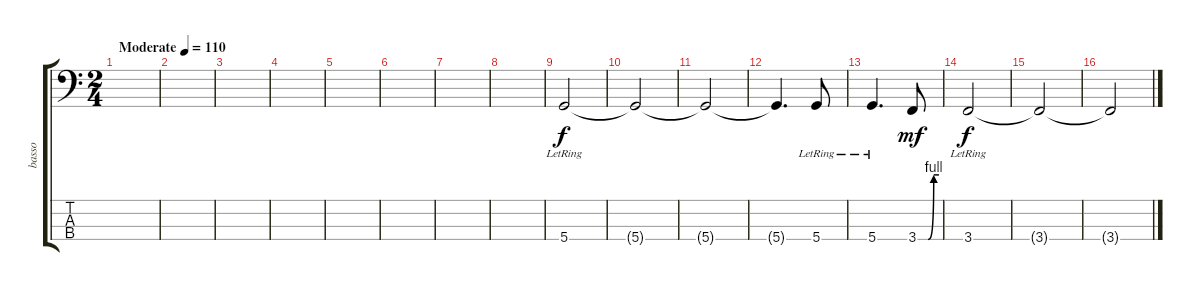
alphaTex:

\track ("basso" "basso") {instrument electricbassfinger}
\staff {score tabs}
\tuning (G2 D2 A1 D1) {hide}
\ts (2 4)
\tempo (110 "Moderate")
\clef f4
\ks c
|
|
|
|
|
|
|
|
5.4{lr}.2 |
5.4{t}.2 |
5.4{t}.2 |
5.4{t}.4{d} 5.4{lr}.8 |
5.4{lr}.4{d} 3.4{be (custom 0 0 29 0 45 4 60 4)}.8{dy mf} |
3.4{lr}.2{dy f} |
3.4{t}.2 |
3.4{t}.2
